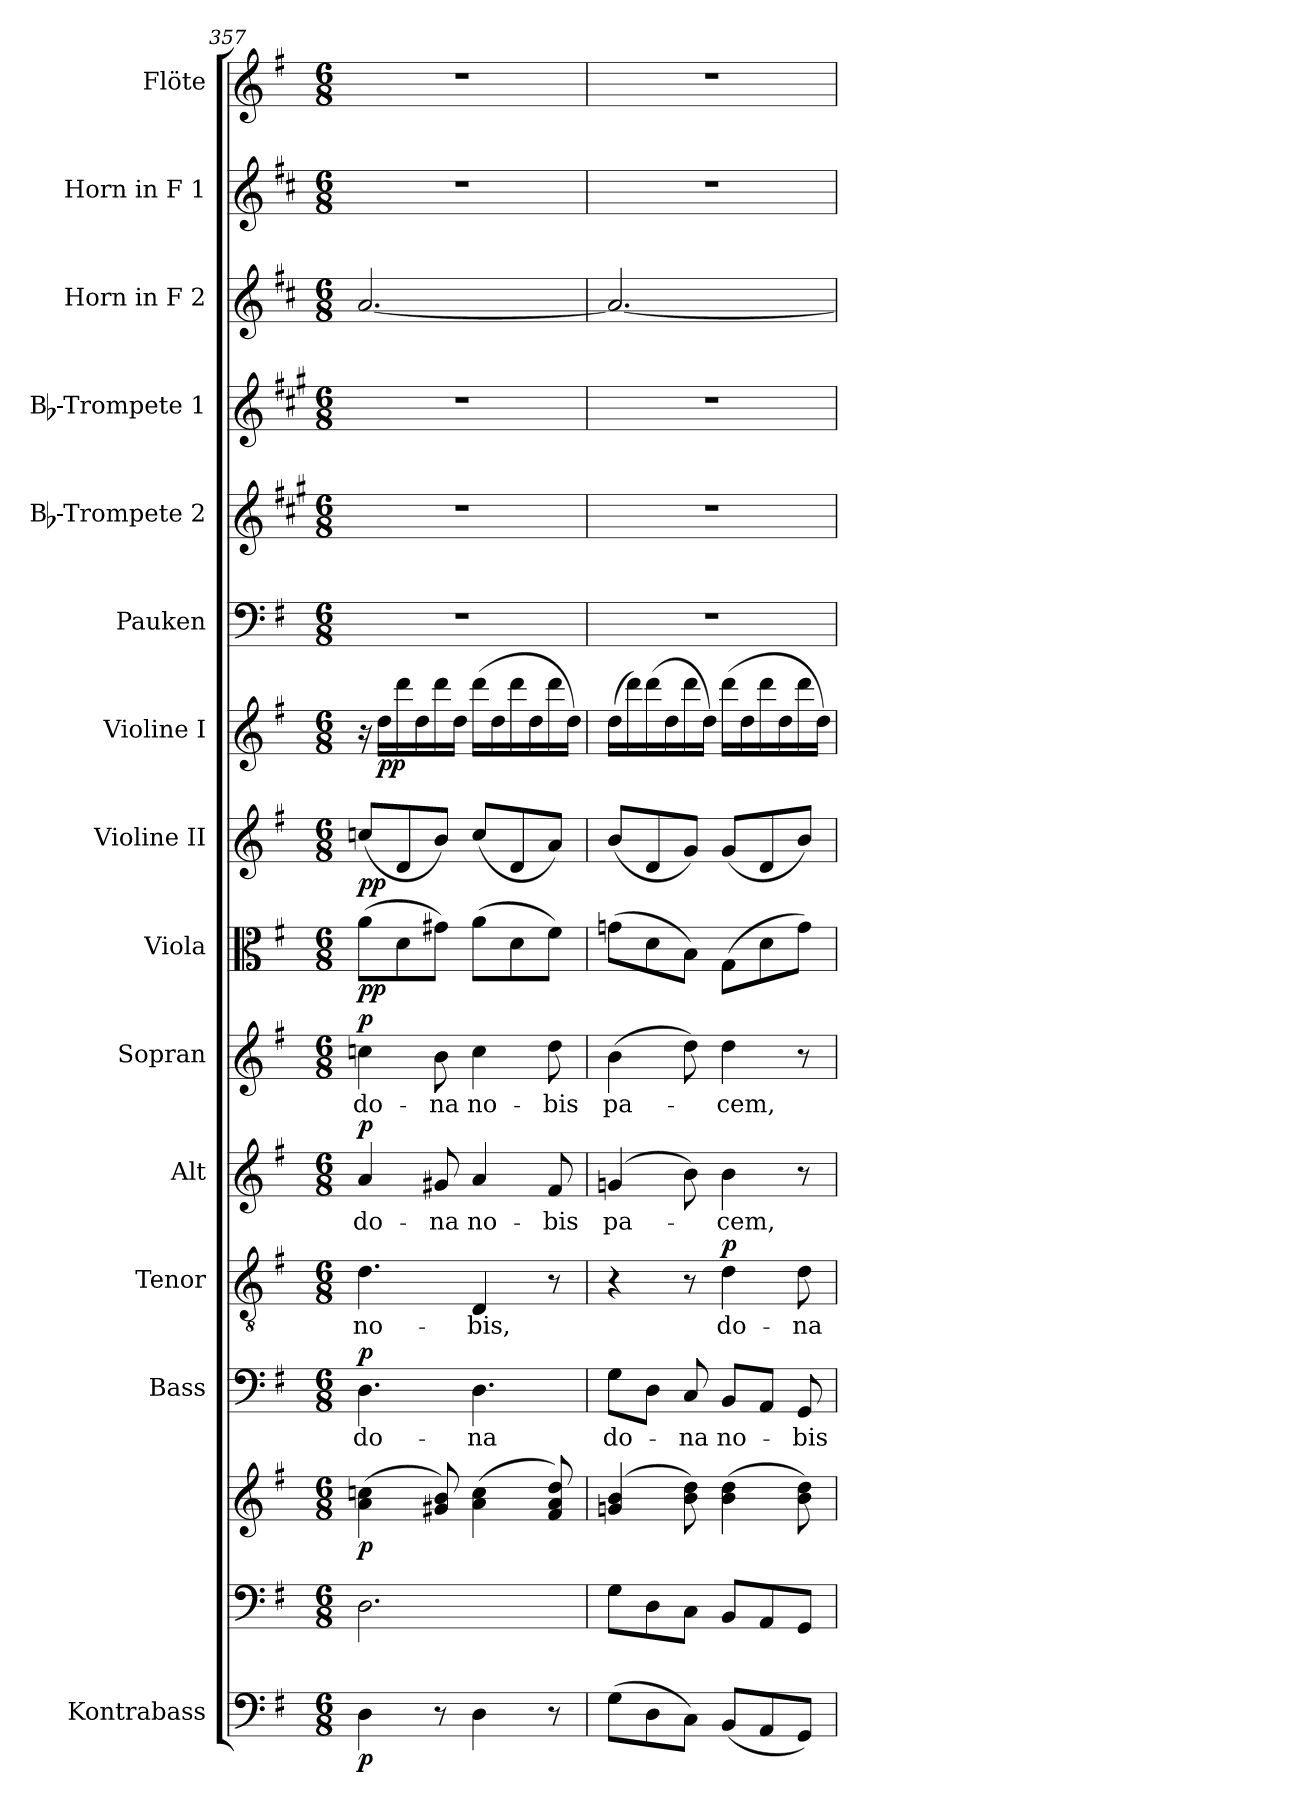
**kern	**dynam	**kern	**kern	**dynam	**kern	**text	**dynam	**kern	**text	**dynam	**kern	**text	**dynam	**kern	**text	**dynam	**kern	**dynam	**kern	**dynam	**kern	**dynam	**kern	**kern	**kern	**kern	**kern	**kern
*part15	*part15	*part14	*part14	*part14	*part13	*part13	*part13	*part12	*part12	*part12	*part11	*part11	*part11	*part10	*part10	*part10	*part9	*part9	*part8	*part8	*part7	*part7	*part6	*part5	*part4	*part3	*part2	*part1
*staff16	*staff16	*staff15	*staff14	*staff14/15	*staff13	*staff13	*staff13	*staff12	*staff12	*staff12	*staff11	*staff11	*staff11	*staff10	*staff10	*staff10	*staff9	*staff9	*staff8	*staff8	*staff7	*staff7	*staff6	*staff5	*staff4	*staff3	*staff2	*staff1
*I"Kontrabass	*	*	*	*	*I"Bass	*	*	*I"Tenor	*	*	*I"Alt	*	*	*I"Sopran	*	*	*I"Viola	*	*I"Violine II	*	*I"Violine I	*	*I"Pauken	*I"Bb-Trompete 2	*I"Bb-Trompete 1	*I"Horn in F 2	*I"Horn in F 1	*I"Flöte
*I'Kb.	*	*	*	*	*I'B.	*	*	*I'T.	*	*	*I'A.	*	*	*I'S.	*	*	*I'Vla.	*	*I'Vl. II	*	*I'Vl. I	*	*I'Pk.	*I'Bb Trp. 2	*I'Bb Trp. 1	*	*	*I'Fl.
*clefF4	*	*clefF4	*clefG2	*	*clefF4	*	*	*clefGv2	*	*	*clefG2	*	*	*clefG2	*	*	*clefC3	*	*clefG2	*	*clefG2	*	*clefF4	*clefG2	*clefG2	*clefG2	*clefG2	*clefG2
*ITrd7c12	*	*	*	*	*	*	*	*	*	*	*	*	*	*	*	*	*	*	*	*	*	*	*	*ITrd1c2	*ITrd1c2	*ITrd4c7	*ITrd4c7	*
*k[f#]	*	*k[f#]	*k[f#]	*	*k[f#]	*	*	*k[f#]	*	*	*k[f#]	*	*	*k[f#]	*	*	*k[f#]	*	*k[f#]	*	*k[f#]	*	*k[f#]	*k[f#]	*k[f#]	*k[f#]	*k[f#]	*k[f#]
*G:	*	*G:	*G:	*	*G:	*	*	*G:	*	*	*G:	*	*	*G:	*	*	*G:	*	*G:	*	*G:	*	*G:	*G:	*G:	*G:	*G:	*G:
*M6/8	*	*M6/8	*M6/8	*	*M6/8	*	*	*M6/8	*	*	*M6/8	*	*	*M6/8	*	*	*M6/8	*	*M6/8	*	*M6/8	*	*M6/8	*M6/8	*M6/8	*M6/8	*M6/8	*M6/8
=357	=357	=357	=357	=357	=357	=357	=357	=357	=357	=357	=357	=357	=357	=357	=357	=357	=357	=357	=357	=357	=357	=357	=357	=357	=357	=357	=357	=357
!	!LO:DY:b	!	!	!LO:DY:b	!	!LO:LY:b	!LO:DY:a	!	!LO:LY:b	!	!	!LO:LY:b	!LO:DY:a	!	!LO:LY:b	!LO:DY:a	!	!LO:DY:b	!	!LO:DY:b	!	!	!	!	!	!	!	!
4DD\	p	2.D\	(>4a\ 4ccn\	p	4.D\	do-	p	4.d\	no-	.	4a/	do-	p	4ccn\	do-	p	(>8a\L	pp	(<8ccn/L	pp	16r	.	2.r	2.r	2.r	[2.d/	2.r	2.r
!	!	!	!	!	!	!	!	!	!	!	!	!	!	!	!	!	!	!	!	!	!	!LO:DY:b	!	!	!	!	!	!
.	.	.	.	.	.	.	.	.	.	.	.	.	.	.	.	.	.	.	.	.	16dd\LL	pp	.	.	.	.	.	.
.	.	.	.	.	.	.	.	.	.	.	.	.	.	.	.	.	8d\	.	8d/	.	16ddd\	.	.	.	.	.	.	.
.	.	.	.	.	.	.	.	.	.	.	.	.	.	.	.	.	.	.	.	.	16dd\	.	.	.	.	.	.	.
!	!	!	!	!	!	!	!	!	!	!	!	!LO:LY:b	!	!	!LO:LY:b	!	!	!	!	!	!	!	!	!	!	!	!	!
8r	.	.	8g#X/ 8b/)	.	.	.	.	.	.	.	8g#X/	-na	.	8b\	-na	.	8g#X\J)	.	8b/J)	.	16ddd\	.	.	.	.	.	.	.
.	.	.	.	.	.	.	.	.	.	.	.	.	.	.	.	.	.	.	.	.	16dd\JJ	.	.	.	.	.	.	.
!	!	!	!	!	!	!LO:LY:b	!	!	!LO:LY:b	!	!	!LO:LY:b	!	!	!LO:LY:b	!	!	!	!	!	!	!	!	!	!	!	!	!
4DD\	.	.	(>4a\ 4cc\	.	4.D\	-na	.	4D/	-bis,	.	4a/	no-	.	4cc\	no-	.	(>8a\L	.	(<8cc/L	.	(>16ddd\LL	.	.	.	.	.	.	.
.	.	.	.	.	.	.	.	.	.	.	.	.	.	.	.	.	.	.	.	.	16dd\	.	.	.	.	.	.	.
.	.	.	.	.	.	.	.	.	.	.	.	.	.	.	.	.	8d\	.	8d/	.	16ddd\	.	.	.	.	.	.	.
.	.	.	.	.	.	.	.	.	.	.	.	.	.	.	.	.	.	.	.	.	16dd\	.	.	.	.	.	.	.
!	!	!	!	!	!	!	!	!	!	!	!	!LO:LY:b	!	!	!LO:LY:b	!	!	!	!	!	!	!	!	!	!	!	!	!
8r	.	.	8f#/ 8a/ 8dd/)	.	.	.	.	8r	.	.	8f#/	-bis	.	8dd\	-bis	.	8f#\J)	.	8a/J)	.	16ddd\	.	.	.	.	.	.	.
.	.	.	.	.	.	.	.	.	.	.	.	.	.	.	.	.	.	.	.	.	16dd\JJ)	.	.	.	.	.	.	.
=358	=358	=358	=358	=358	=358	=358	=358	=358	=358	=358	=358	=358	=358	=358	=358	=358	=358	=358	=358	=358	=358	=358	=358	=358	=358	=358	=358	=358
!	!	!	!	!	!	!LO:LY:b	!	!	!	!	!	!LO:LY:b	!	!	!LO:LY:b	!	!	!	!	!	!	!	!	!	!	!	!	!
(>8GG\L	.	8G\L	(4gn/ 4b/	.	8G\L	do-	.	4r	.	.	(4gn/	pa-	.	(>4b\	pa-	.	(>8gn\L	.	(<8b/L	.	(>16dd\LL	.	2.r	2.r	2.r	2.d/_	2.r	2.r
.	.	.	.	.	.	.	.	.	.	.	.	.	.	.	.	.	.	.	.	.	16ddd\)	.	.	.	.	.	.	.
8DD\	.	8D\	.	.	8D\J	.	.	.	.	.	.	.	.	.	.	.	8d\	.	8d/	.	(>16ddd\	.	.	.	.	.	.	.
.	.	.	.	.	.	.	.	.	.	.	.	.	.	.	.	.	.	.	.	.	16dd\	.	.	.	.	.	.	.
!	!	!	!	!	!	!LO:LY:b	!	!	!	!	!	!	!	!	!	!	!	!	!	!	!	!	!	!	!	!	!	!
8CC\J)	.	8C\J	8b\ 8dd\)	.	8C/	-na	.	8r	.	.	8b\)	.	.	8dd\)	.	.	8B\J)	.	8g/J)	.	16ddd\	.	.	.	.	.	.	.
.	.	.	.	.	.	.	.	.	.	.	.	.	.	.	.	.	.	.	.	.	16dd\JJ)	.	.	.	.	.	.	.
!	!	!	!	!	!	!LO:LY:b	!	!	!LO:LY:b	!LO:DY:a	!	!LO:LY:b	!	!	!LO:LY:b	!	!	!	!	!	!	!	!	!	!	!	!	!
(<8BBB/L	.	8BB/L	(>4b\ 4dd\	.	8BB/L	no-	.	4d\	do-	p	4b\	-cem,	.	4dd\	-cem,	.	(>8G\L	.	(<8g/L	.	(>16ddd\LL	.	.	.	.	.	.	.
.	.	.	.	.	.	.	.	.	.	.	.	.	.	.	.	.	.	.	.	.	16dd\	.	.	.	.	.	.	.
8AAA/	.	8AA/	.	.	8AA/J	.	.	.	.	.	.	.	.	.	.	.	8d\	.	8d/	.	16ddd\	.	.	.	.	.	.	.
.	.	.	.	.	.	.	.	.	.	.	.	.	.	.	.	.	.	.	.	.	16dd\	.	.	.	.	.	.	.
!	!	!	!	!	!	!LO:LY:b	!	!	!LO:LY:b	!	!	!	!	!	!	!	!	!	!	!	!	!	!	!	!	!	!	!
8GGG/J)	.	8GG/J	8b\ 8dd\)	.	8GG/	-bis	.	8d\	-na	.	8r	.	.	8r	.	.	8g\J)	.	8b/J)	.	16ddd\	.	.	.	.	.	.	.
.	.	.	.	.	.	.	.	.	.	.	.	.	.	.	.	.	.	.	.	.	16dd\JJ)	.	.	.	.	.	.	.
=	=	=	=	=	=	=	=	=	=	=	=	=	=	=	=	=	=	=	=	=	=	=	=	=	=	=	=	=
*-	*-	*-	*-	*-	*-	*-	*-	*-	*-	*-	*-	*-	*-	*-	*-	*-	*-	*-	*-	*-	*-	*-	*-	*-	*-	*-	*-	*-
